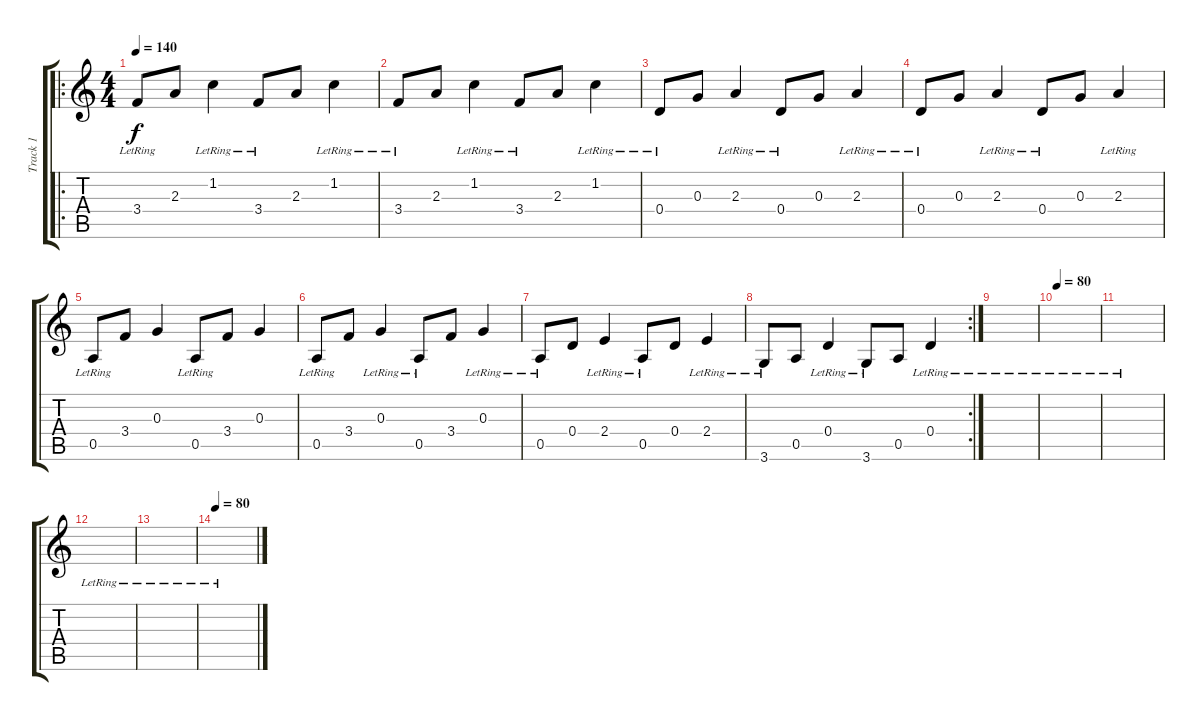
\track ("Track 1" "Track 1") {instrument acousticguitarsteel}
\staff {score tabs}
\tuning (E4 B3 G3 D3 A2 E2) {hide}
\ro
\ts (4 4)
\tempo 140
\clef g2
\ks c
3.4{lr}.8{dy f} 2.3.8 1.2{lr}.4 3.4{lr}.8 2.3.8 1.2{lr}.4 |
3.4{lr}.8 2.3.8 1.2{lr}.4 3.4{lr}.8 2.3.8 1.2{lr}.4 |
0.4{lr}.8 0.3.8 2.3{lr}.4 0.4{lr}.8 0.3.8 2.3{lr}.4 |
0.4{lr}.8 0.3.8 2.3{lr}.4 0.4{lr}.8 0.3.8 2.3{lr}.4 |
0.5{lr}.8 3.4.8 0.3.4 0.5{lr}.8 3.4.8 0.3.4 |
0.5{lr}.8 3.4.8 0.3{lr}.4 0.5{lr}.8 3.4.8 0.3{lr}.4 |
0.5{lr}.8 0.4.8 2.4{lr}.4 0.5{lr}.8 0.4.8 2.4{lr}.4 |
\rc 2
3.6{lr}.8 0.5.8 0.4{lr}.4 3.6{lr}.8 0.5.8 0.4{lr}.4 |
|
\tempo 80
|
|
|
|
\tempo 80
